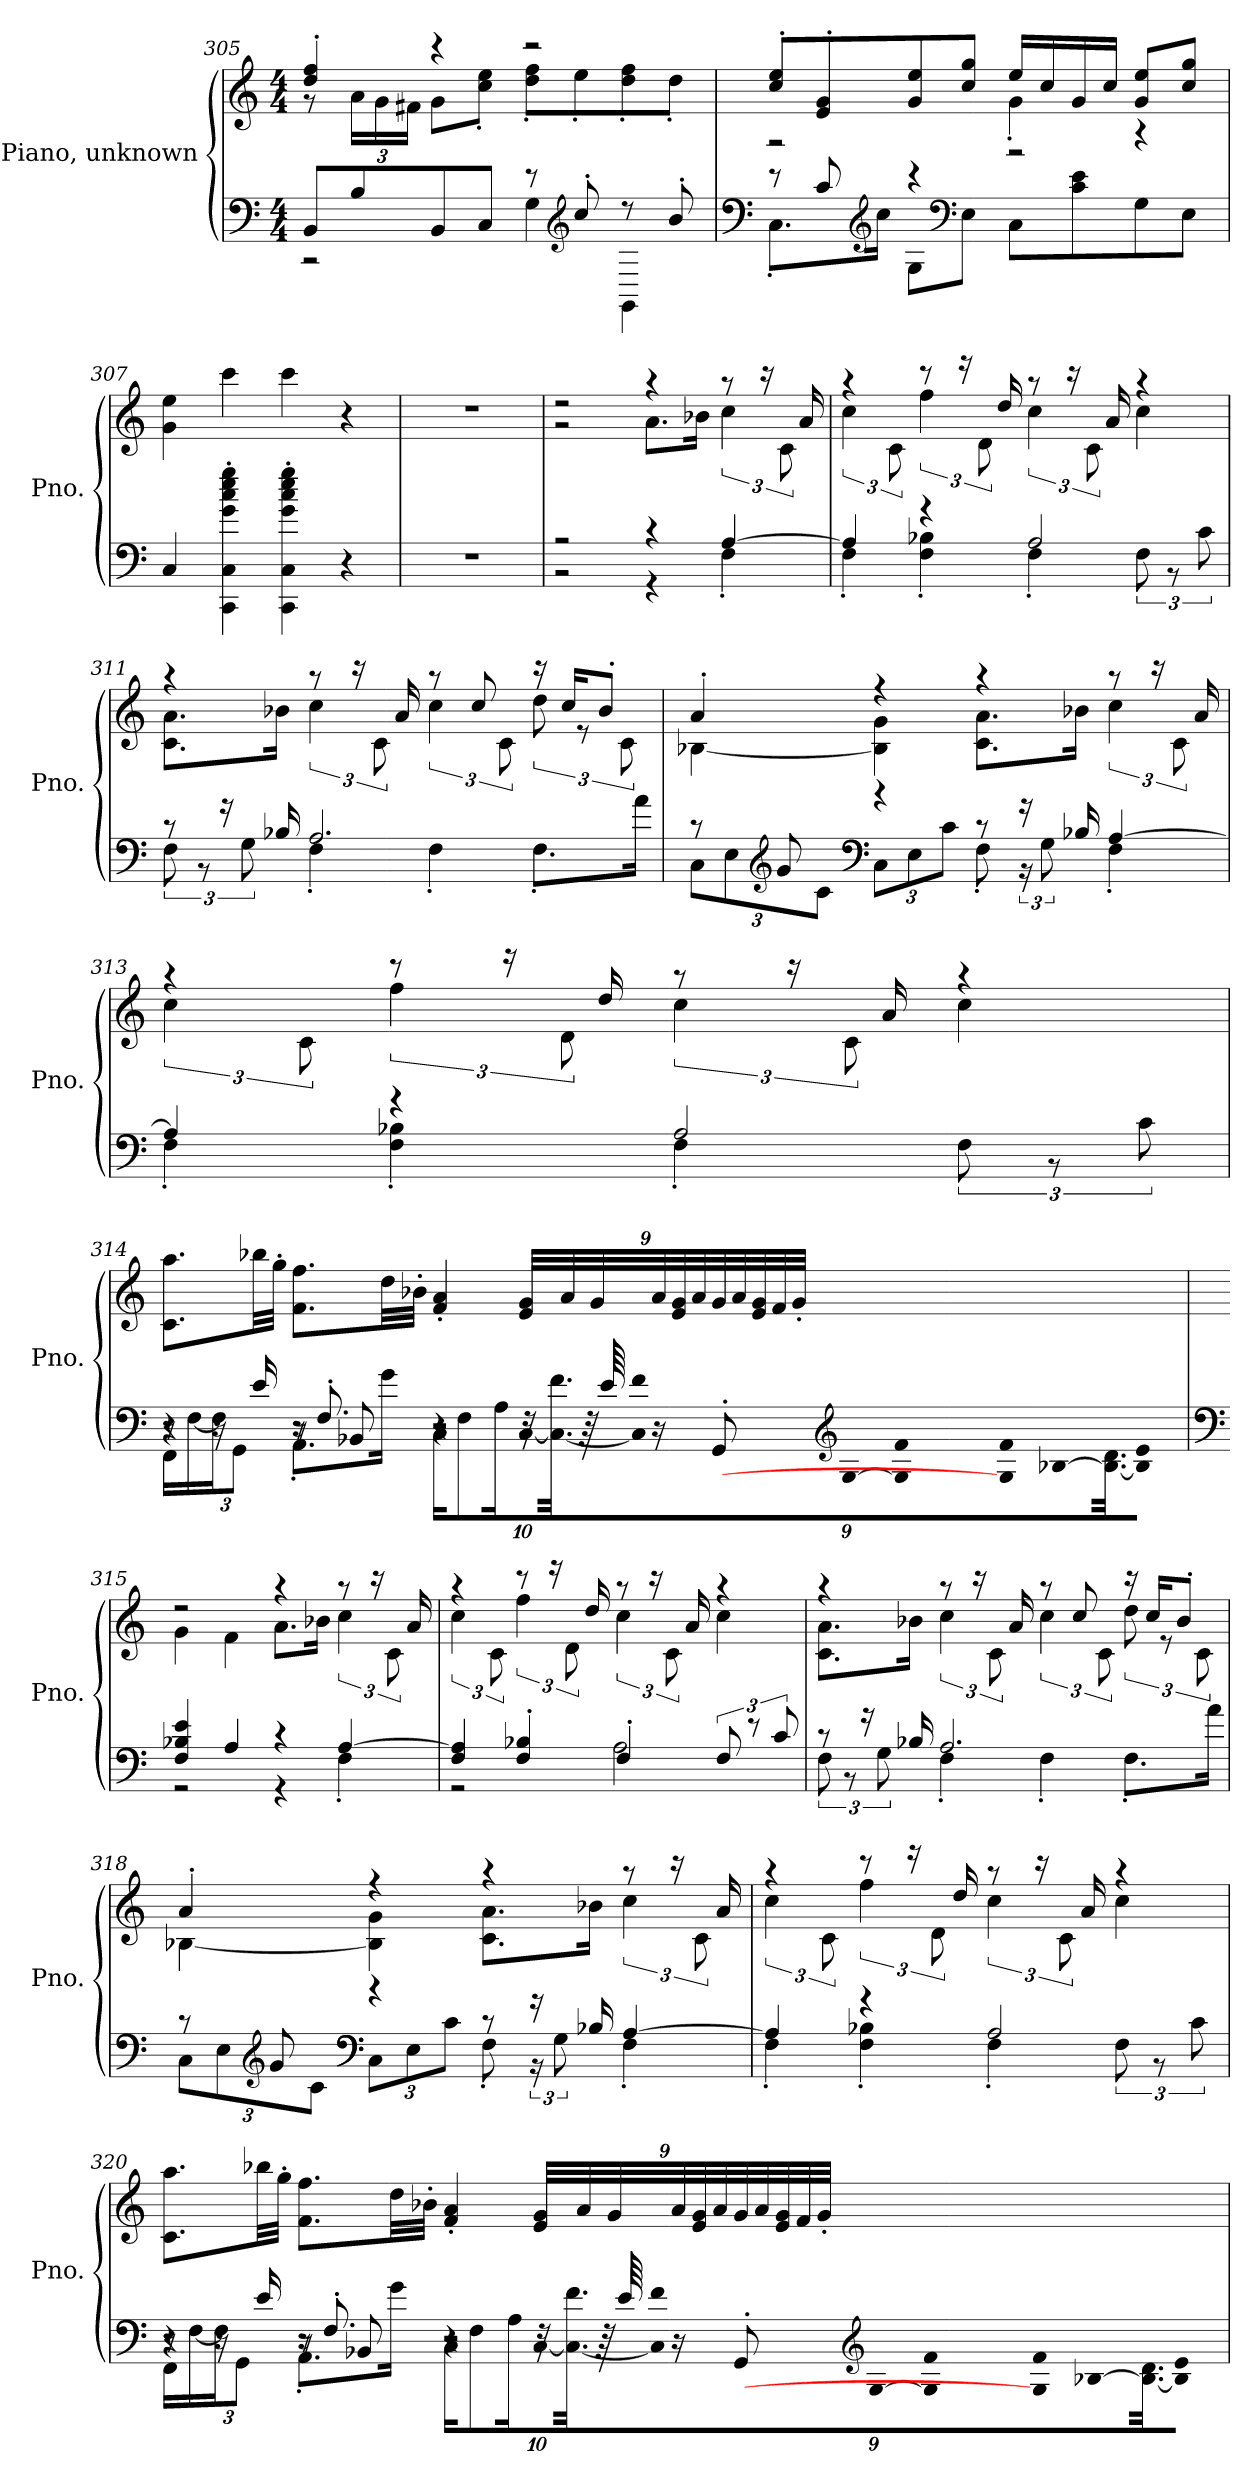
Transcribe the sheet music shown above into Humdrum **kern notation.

**kern	**kern
*part1	*part1
*staff2	*staff1
*I"Piano, unknown	*
*I'Pno.	*
!!LO:LB:g=z
*clefF4	*clefG2
*k[]	*k[]
*M4/4	*M4/4
=305	=305
*^	*^
8BB/L	2r	4dd/' 4ff/'	8r
*	*	*	*Xbrackettup
8B/	.	.	24a\LL
.	.	.	24g\
.	.	.	24f#X\JJ
8BB/	.	4r	8g\L
8C/J	.	.	8cc\' 8ee\'J
8r	4G\	2r	8dd\' 8ff\'L
*clefG2	*	*	*
8cc'/	.	.	8ee'\
8r	4GG\	.	8dd\' 8ff\'
8b'/	.	.	8dd'\J
=306	=306	=306	=306
*clefF4	*	*	*
8r	8.C'\L	8cc/' 8ee/'L	2r
8c/	.	8e/' 8g/'	.
*clefG2	*	*	*
.	16cc\Jk	.	.
4r	8G\L	8g/ 8ee/	.
*clefF4	*	*	*
.	8E\J	8cc/ 8gg/J	.
2r	8C\L	16ee/LL	4g'\
.	.	16cc/	.
.	8c\ 8e\	16g/	.
.	.	16cc/JJ	.
.	8G\	8g/ 8ee/L	4r
.	8E\J	8cc/ 8gg/J	.
*v	*v	*	*
*	*v	*v
=307	=307
4C/	4g\ 4ee\
4CC\' 4C\' 4g\' 4cc\' 4ee\' 4gg\'	4ccc\
4CC\' 4C\' 4g\' 4cc\' 4ee\' 4gg\'	4ccc\
4r	4r
=308	=308
1r	1r
!!LO:LB:g=z
=309	=309
*^	*^
2r	2r	2r	2r
4r	4r	4r	8.a\L
.	.	.	16b-X\Jk
*	*	*	*brackettup
[4A/	4F'\	8r	6cc\
.	.	16r	.
.	.	.	12c\
.	.	16a/	.
=310	=310	=310	=310
4A/]	4F'\	4r	6cc\
.	.	.	12c\
4r	4F\' 4B-X\'	8r	6ff\
.	.	16r	.
.	.	.	12d\
.	.	16dd/	.
2A/	4F'\	8r	6cc\
.	.	16r	.
.	.	.	12c\
.	.	16a/	.
.	12F\	4r	4cc\
.	12r	.	.
.	12c\	.	.
=311	=311	=311	=311
8r	12F\	4r	8.c\ 8.a\L
.	12r	.	.
16r	.	.	.
.	12G\	.	.
16B-X/	.	.	16b-X\Jk
2.A/	4F'\	8r	6cc\
.	.	16r	.
.	.	.	12c\
.	.	16a/	.
.	4F'\	8r	6cc\
.	.	8cc/	.
.	.	.	12c\
.	8.F'\L	16r	12dd\
.	.	16cc/KL	.
.	.	.	12r
.	.	8b-'/J	.
.	.	.	12c\
.	16a\Jk	.	.
!!LO:LB:g=z	!!
=312	=312	=312	=312
*	*Xbrackettup	*	*
8r	12C\L	4a'/	[4B-X\
.	12E\	.	.
*clefG2	*	*	*
8g/	.	.	.
.	12c\J	.	.
*clefF4	*	*	*
4r	12C\L	4r	4B-\] 4g\
.	12E\	.	.
.	12c\J	.	.
8r	8F'\	4r	8.c\ 8.a\L
*	*brackettup	*	*
16r	24r	.	.
.	12G\	.	.
16B-X/	.	.	16b-X\Jk
[4A/	4F'\	8r	6cc\
.	.	16r	.
.	.	.	12c\
.	.	16a/	.
=313	=313	=313	=313
4A/]	4F'\	4r	6cc\
.	.	.	12c\
4r	4F\' 4B-X\'	8r	6ff\
.	.	16r	.
.	.	.	12d\
.	.	16dd/	.
2A/	4F'\	8r	6cc\
.	.	16r	.
.	.	.	12c\
.	.	16a/	.
.	12F\	4r	4cc\
.	12r	.	.
.	12c\	.	.
*	*	*v	*v
!!LO:LB:g=z
=314	=314	=314
*	*^	*
8r	16FF\LL	4r	8.c\ 8.aa\L
.	[16F\	.	.
*	*Xbrackettup	*	*
16r	24F\J]	.	.
.	12GG\J	.	.
16e/	.	.	32bb-X\LL
.	.	.	32gg'\JJJ
16r	8.AA'\L	8r	8.f\ 8.ff\L
8.F'/	.	.	.
.	.	8BB-X/	.
.	16g\Jk	.	32dd\LL
.	.	.	32b-X'\JJJ
4r	16C\KL	2r	4f/' 4a/'
.	8F\	.	.
.	16A\L	.	.
!	!LO:N:vis=64	!	!
*	*	*	*Xbrackettup
32r	[640%9C\KL	.	48e/ 48g/LLL
.	36.C\_ 36.f\	.	.
.	.	.	48a/
64r	.	.	.
.	.	.	48g/
64e/	.	.	.
!	!LO:N:vis=32	!	!
.	1920%53C\] 1920%53f\	.	.
16r	.	.	48a/
*clefG2	*	*	*
!	!LO:N:vis=32	!	!
.	[1920%53G\	.	48e/ 48g/
.	.	.	48a/
!	!LO:N:vis=32	!	!
.	1920%53G\_ 1920%53f\	.	.
8e'/	.	.	48g/
.	1920ryy	.	.
!	!LO:N:vis=32	!	!
.	1920%53G\] 1920%53f\	.	.
.	.	.	48a/
!	!LO:N:vis=64	!	!
.	[640%9B-X\K	.	48e/ 48g/
.	36.B-\_ 36.d\	.	.
.	.	.	32f/
.	.	.	32g'/JJJ
!	!LO:N:vis=32	!	!
.	1920%53B-\] 1920%53e\JJJ	.	.
*v	*v	*v	*
!!LO:PB:g=z
=315	=315
*clefF4	*
*^	*^
4F/ 4B-X/ 4e/	2r	2r	4g\
4A/	.	.	4f\
4r	4r	4r	8.a\L
.	.	.	16b-X\Jk
*	*	*	*brackettup
[4A/	4F'\	8r	6cc\
.	.	16r	.
.	.	.	12c\
.	.	16a/	.
=316	=316	=316	=316
4F/ 4A/]	2r	4r	6cc\
.	.	.	12c\
4F/' 4B-X/'	.	8r	6ff\
.	.	16r	.
.	.	.	12d\
.	.	16dd/	.
4F'/	2A\	8r	6cc\
.	.	16r	.
.	.	.	12c\
.	.	16a/	.
*brackettup	*	*	*
12F/	.	4r	4cc\
12r	.	.	.
12c/	.	.	.
=317	=317	=317	=317
8r	12F\	4r	8.c\ 8.a\L
.	12r	.	.
16r	.	.	.
.	12G\	.	.
16B-X/	.	.	16b-X\Jk
2.A/	4F'\	8r	6cc\
.	.	16r	.
.	.	.	12c\
.	.	16a/	.
.	4F'\	8r	6cc\
.	.	8cc/	.
.	.	.	12c\
.	8.F'\L	16r	12dd\
.	.	16cc/KL	.
.	.	.	12r
.	.	8b-'/J	.
.	.	.	12c\
.	16a\Jk	.	.
!!LO:LB:g=z	!!
=318	=318	=318	=318
*	*Xbrackettup	*	*
8r	12C\L	4a'/	[4B-X\
.	12E\	.	.
*clefG2	*	*	*
8g/	.	.	.
.	12c\J	.	.
*clefF4	*	*	*
4r	12C\L	4r	4B-\] 4g\
.	12E\	.	.
.	12c\J	.	.
8r	8F'\	4r	8.c\ 8.a\L
*	*brackettup	*	*
16r	24r	.	.
.	12G\	.	.
16B-X/	.	.	16b-X\Jk
[4A/	4F'\	8r	6cc\
.	.	16r	.
.	.	.	12c\
.	.	16a/	.
=319	=319	=319	=319
4A/]	4F'\	4r	6cc\
.	.	.	12c\
4r	4F\' 4B-X\'	8r	6ff\
.	.	16r	.
.	.	.	12d\
.	.	16dd/	.
2A/	4F'\	8r	6cc\
.	.	16r	.
.	.	.	12c\
.	.	16a/	.
.	12F\	4r	4cc\
.	12r	.	.
.	12c\	.	.
*	*	*v	*v
!!LO:LB:g=z
=320	=320	=320
*	*^	*
8r	16FF\LL	4r	8.c\ 8.aa\L
.	[16F\	.	.
*	*Xbrackettup	*	*
16r	24F\J]	.	.
.	12GG\J	.	.
16e/	.	.	32bb-X\LL
.	.	.	32gg'\JJJ
16r	8.AA'\L	8r	8.f\ 8.ff\L
8.F'/	.	.	.
.	.	8BB-X/	.
.	16g\Jk	.	32dd\LL
.	.	.	32b-X'\JJJ
4r	16C\KL	2r	4f/' 4a/'
.	8F\	.	.
.	16A\L	.	.
!	!LO:N:vis=64	!	!
*	*	*	*Xbrackettup
32r	[640%9C\KL	.	48e/ 48g/LLL
.	36.C\_ 36.f\	.	.
.	.	.	48a/
64r	.	.	.
.	.	.	48g/
64e/	.	.	.
!	!LO:N:vis=32	!	!
.	1920%53C\] 1920%53f\	.	.
16r	.	.	48a/
*clefG2	*	*	*
!	!LO:N:vis=32	!	!
.	[1920%53G\	.	48e/ 48g/
.	.	.	48a/
!	!LO:N:vis=32	!	!
.	1920%53G\_ 1920%53f\	.	.
8e'/	.	.	48g/
.	1920ryy	.	.
!	!LO:N:vis=32	!	!
.	1920%53G\] 1920%53f\	.	.
.	.	.	48a/
!	!LO:N:vis=64	!	!
.	[640%9B-X\K	.	48e/ 48g/
.	36.B-\_ 36.d\	.	.
.	.	.	32f/
.	.	.	32g'/JJJ
!	!LO:N:vis=32	!	!
.	1920%53B-\] 1920%53e\JJJ	.	.
*v	*v	*v	*
=	=
*-	*-
